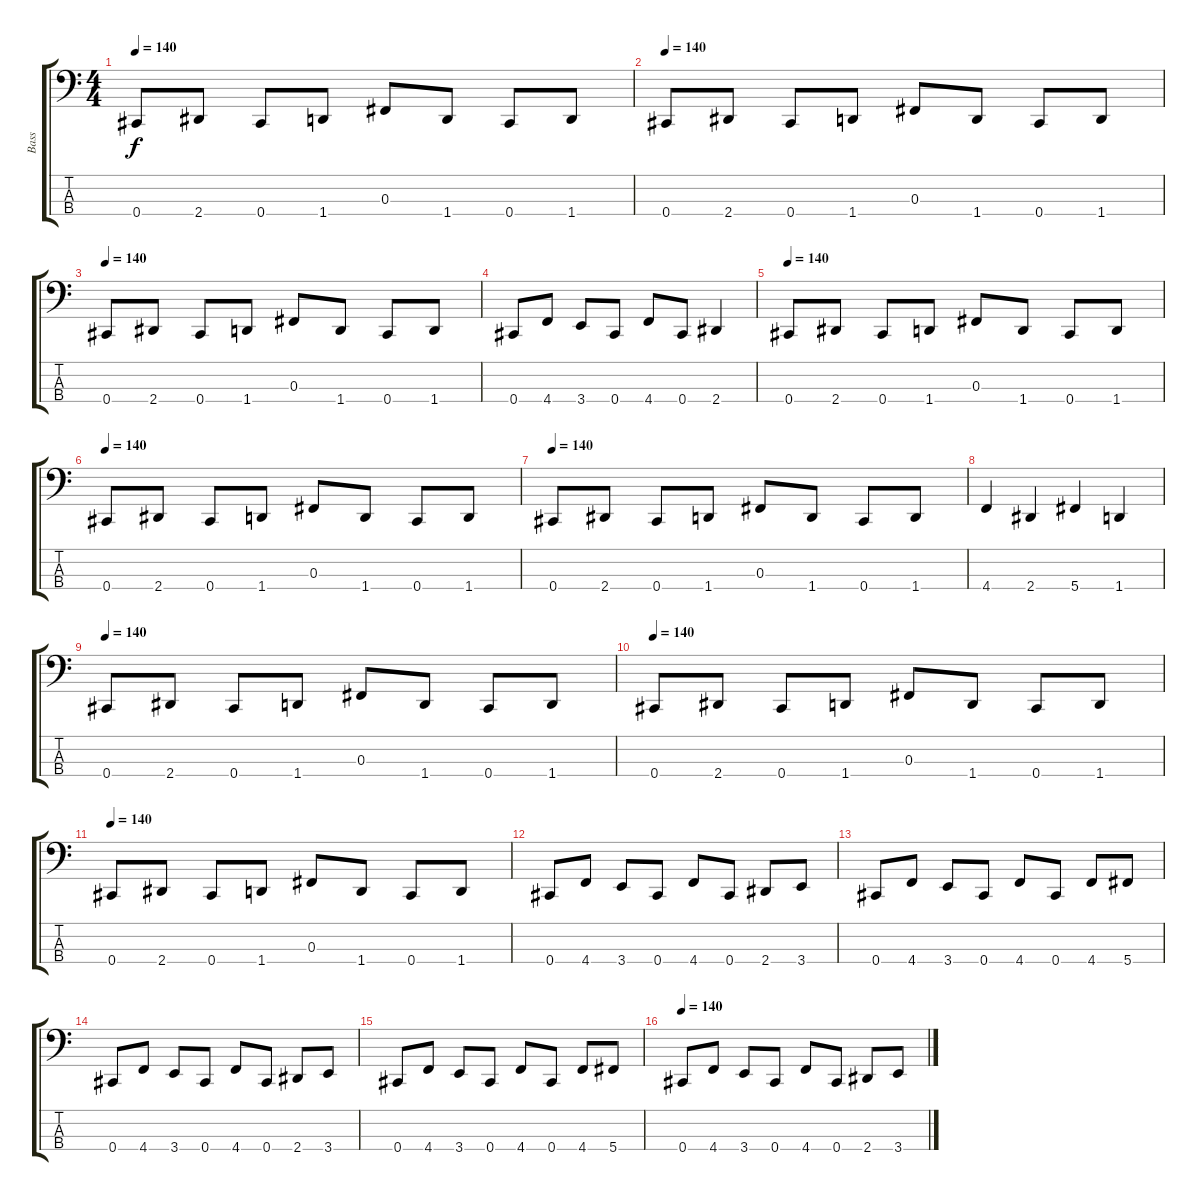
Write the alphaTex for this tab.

\track ("Bass" "Bass") {instrument electricbasspick}
\staff {score tabs}
\tuning (E2 B1 Gb1 Db1) {hide}
\ts (4 4)
\tempo 140
\clef f4
\ks c
0.4.8{dy f} 2.4.8 0.4.8 1.4.8 0.3.8 1.4.8 0.4.8 1.4.8 |
\tempo 140
0.4.8 2.4.8 0.4.8 1.4.8 0.3.8 1.4.8 0.4.8 1.4.8 |
\tempo 140
0.4.8 2.4.8 0.4.8 1.4.8 0.3.8 1.4.8 0.4.8 1.4.8 |
0.4.8 4.4.8 3.4.8 0.4.8 4.4.8 0.4.8 2.4.4 |
\tempo 140
0.4.8 2.4.8 0.4.8 1.4.8 0.3.8 1.4.8 0.4.8 1.4.8 |
\tempo 140
0.4.8 2.4.8 0.4.8 1.4.8 0.3.8 1.4.8 0.4.8 1.4.8 |
\tempo 140
0.4.8 2.4.8 0.4.8 1.4.8 0.3.8 1.4.8 0.4.8 1.4.8 |
4.4.4 2.4.4 5.4.4 1.4.4 |
\tempo 140
0.4.8 2.4.8 0.4.8 1.4.8 0.3.8 1.4.8 0.4.8 1.4.8 |
\tempo 140
0.4.8 2.4.8 0.4.8 1.4.8 0.3.8 1.4.8 0.4.8 1.4.8 |
\tempo 140
0.4.8 2.4.8 0.4.8 1.4.8 0.3.8 1.4.8 0.4.8 1.4.8 |
0.4.8 4.4.8 3.4.8 0.4.8 4.4.8 0.4.8 2.4.8 3.4.8 |
0.4.8 4.4.8 3.4.8 0.4.8 4.4.8 0.4.8 4.4.8 5.4.8 |
0.4.8 4.4.8 3.4.8 0.4.8 4.4.8 0.4.8 2.4.8 3.4.8 |
0.4.8 4.4.8 3.4.8 0.4.8 4.4.8 0.4.8 4.4.8 5.4.8 |
\tempo 140
0.4.8 4.4.8 3.4.8 0.4.8 4.4.8 0.4.8 2.4.8 3.4.8
